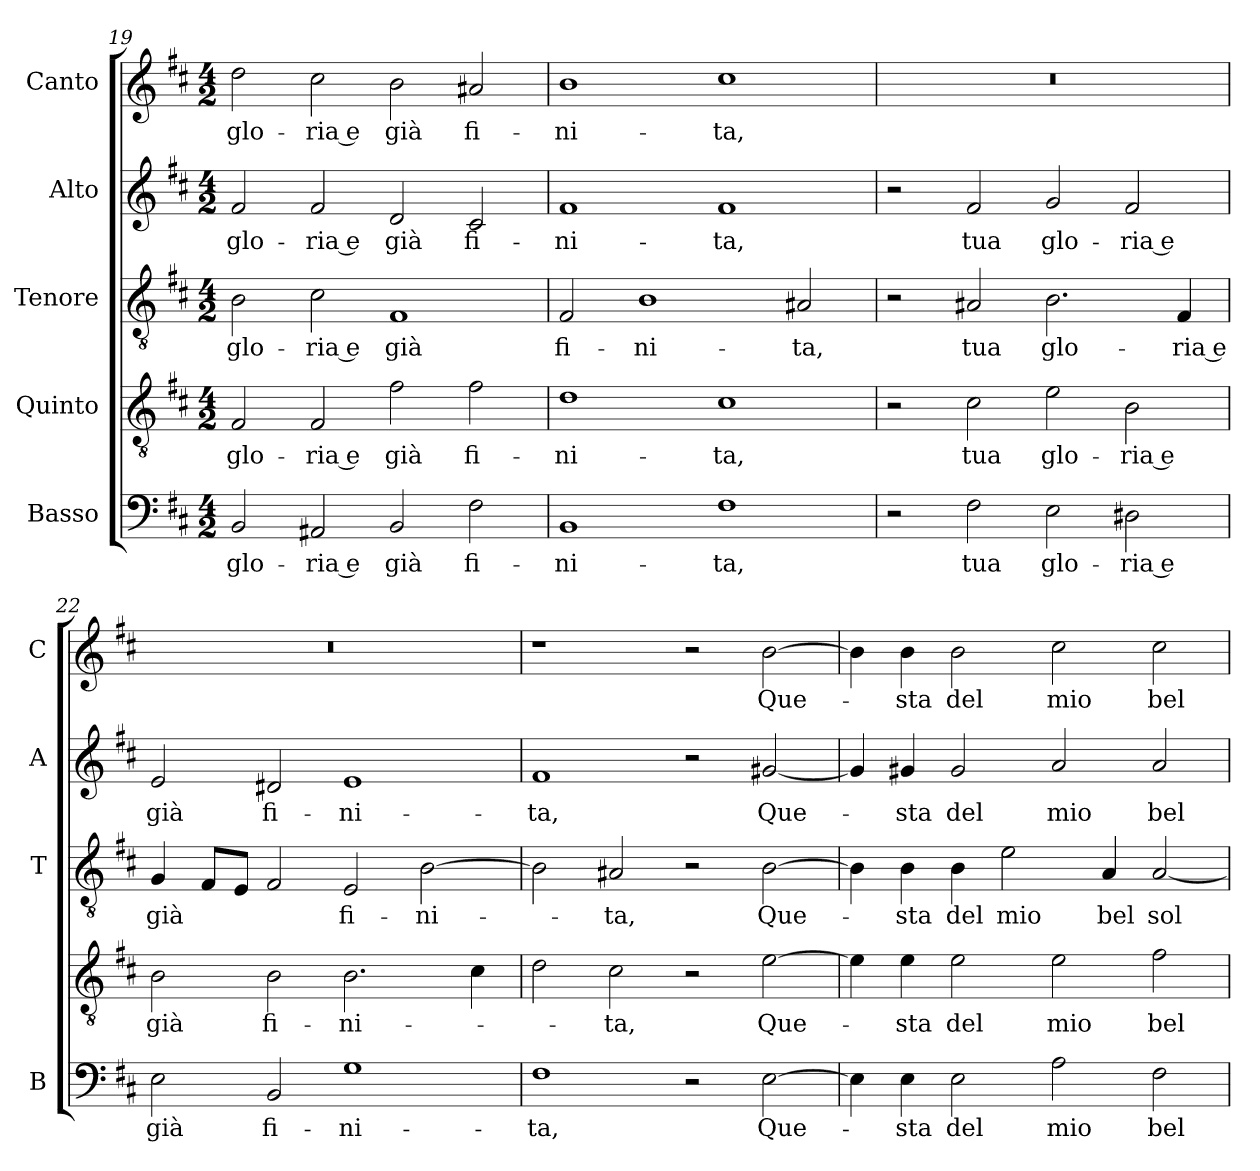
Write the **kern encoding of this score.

**kern	**text	**kern	**text	**kern	**text	**kern	**text	**kern	**text
*part5	*part5	*part4	*part4	*part3	*part3	*part2	*part2	*part1	*part1
*staff5	*staff5	*staff4	*staff4	*staff3	*staff3	*staff2	*staff2	*staff1	*staff1
*I"Basso	*	*I"Quinto	*	*I"Tenore	*	*I"Alto	*	*I"Canto	*
*I'B	*	*	*	*I'T	*	*I'A	*	*I'C	*
*clefF4	*	*clefGv2	*	*clefGv2	*	*clefG2	*	*clefG2	*
*k[f#c#]	*	*k[f#c#]	*	*k[f#c#]	*	*k[f#c#]	*	*k[f#c#]	*
*D:	*	*D:	*	*D:	*	*D:	*	*D:	*
*M4/2	*	*M4/2	*	*M4/2	*	*M4/2	*	*M4/2	*
=19	=19	=19	=19	=19	=19	=19	=19	=19	=19
!	!LO:LY:b	!	!	!	!	!	!	!	!
!	!	!	!LO:LY:b	!	!	!	!	!	!
!	!	!	!	!	!LO:LY:b	!	!	!	!
!	!	!	!	!	!	!	!LO:LY:b	!	!
!	!	!	!	!	!	!	!	!	!LO:LY:b
2BB/	glo-	2F#/	glo-	2B\	glo-	2f#/	glo-	2dd\	glo-
!	!LO:LY:b	!	!	!	!	!	!	!	!
!	!	!	!LO:LY:b	!	!	!	!	!	!
!	!	!	!	!	!LO:LY:b	!	!	!	!
!	!	!	!	!	!	!	!LO:LY:b	!	!
!	!	!	!	!	!	!	!	!	!LO:LY:b
2AA#X/	-ria e	2F#/	-ria e	2c#\	-ria e	2f#/	-ria e	2cc#\	-ria e
!	!LO:LY:b	!	!	!	!	!	!	!	!
!	!	!	!LO:LY:b	!	!	!	!	!	!
!	!	!	!	!	!LO:LY:b	!	!	!	!
!	!	!	!	!	!	!	!LO:LY:b	!	!
!	!	!	!	!	!	!	!	!	!LO:LY:b
2BB/	già	2f#\	già	1F#	già	2d/	già	2b\	già
!	!LO:LY:b	!	!	!	!	!	!	!	!
!	!	!	!LO:LY:b	!	!	!	!	!	!
!	!	!	!	!	!	!	!LO:LY:b	!	!
!	!	!	!	!	!	!	!	!	!LO:LY:b
2F#\	fi-	2f#\	fi-	.	.	2c#/	fi-	2a#X/	fi-
=20	=20	=20	=20	=20	=20	=20	=20	=20	=20
!	!LO:LY:b	!	!	!	!	!	!	!	!
!	!	!	!LO:LY:b	!	!	!	!	!	!
!	!	!	!	!	!LO:LY:b	!	!	!	!
!	!	!	!	!	!	!	!LO:LY:b	!	!
!	!	!	!	!	!	!	!	!	!LO:LY:b
1BB	-ni-	1d	-ni-	2F#/	fi-	1f#	-ni-	1b	-ni-
!	!	!	!	!	!LO:LY:b	!	!	!	!
.	.	.	.	1B	-ni-	.	.	.	.
!	!LO:LY:b	!	!	!	!	!	!	!	!
!	!	!	!LO:LY:b	!	!	!	!	!	!
!	!	!	!	!	!	!	!LO:LY:b	!	!
!	!	!	!	!	!	!	!	!	!LO:LY:b
1F#	-ta,	1c#	-ta,	.	.	1f#	-ta,	1cc#	-ta,
!	!	!	!	!	!LO:LY:b	!	!	!	!
.	.	.	.	2A#X/	-ta,	.	.	.	.
=21	=21	=21	=21	=21	=21	=21	=21	=21	=21
2r	.	2r	.	2r	.	2r	.	0r	.
!	!LO:LY:b	!	!	!	!	!	!	!	!
!	!	!	!LO:LY:b	!	!	!	!	!	!
!	!	!	!	!	!LO:LY:b	!	!	!	!
!	!	!	!	!	!	!	!LO:LY:b	!	!
2F#\	tua	2c#\	tua	2A#X/	tua	2f#/	tua	.	.
!	!LO:LY:b	!	!	!	!	!	!	!	!
!	!	!	!LO:LY:b	!	!	!	!	!	!
!	!	!	!	!	!LO:LY:b	!	!	!	!
!	!	!	!	!	!	!	!LO:LY:b	!	!
2E\	glo-	2e\	glo-	2.B\	glo-	2g/	glo-	.	.
!	!LO:LY:b	!	!	!	!	!	!	!	!
!	!	!	!LO:LY:b	!	!	!	!	!	!
!	!	!	!	!	!	!	!LO:LY:b	!	!
2D#X\	-ria e	2B\	-ria e	.	.	2f#/	-ria e	.	.
!	!	!	!	!	!LO:LY:b	!	!	!	!
.	.	.	.	4F#/	-ria e	.	.	.	.
=22	=22	=22	=22	=22	=22	=22	=22	=22	=22
!	!LO:LY:b	!	!	!	!	!	!	!	!
!	!	!	!LO:LY:b	!	!	!	!	!	!
!	!	!	!	!	!LO:LY:b	!	!	!	!
!	!	!	!	!	!	!	!LO:LY:b	!	!
2E\	già	2B\	già	4G/	già	2e/	già	0r	.
.	.	.	.	8F#/L	.	.	.	.	.
.	.	.	.	8E/J	.	.	.	.	.
!	!LO:LY:b	!	!	!	!	!	!	!	!
!	!	!	!LO:LY:b	!	!	!	!	!	!
!	!	!	!	!	!	!	!LO:LY:b	!	!
2BB/	fi-	2B\	fi-	2F#/	.	2d#X/	fi-	.	.
!	!LO:LY:b	!	!	!	!	!	!	!	!
!	!	!	!LO:LY:b	!	!	!	!	!	!
!	!	!	!	!	!LO:LY:b	!	!	!	!
!	!	!	!	!	!	!	!LO:LY:b	!	!
1G	-ni-	2.B\	-ni-	2E/	fi-	1e	-ni-	.	.
!	!	!	!	!	!LO:LY:b	!	!	!	!
.	.	.	.	[2B\	-ni-	.	.	.	.
.	.	4c#\	.	.	.	.	.	.	.
!!LO:PB:g=z
=23	=23	=23	=23	=23	=23	=23	=23	=23	=23
!	!LO:LY:b	!	!	!	!	!	!	!	!
!	!	!	!	!	!	!	!LO:LY:b	!	!
1F#	-ta,	2d\	.	2B\]	.	1f#	-ta,	1r	.
!	!	!	!LO:LY:b	!	!	!	!	!	!
!	!	!	!	!	!LO:LY:b	!	!	!	!
.	.	2c#\	-ta,	2A#X/	-ta,	.	.	.	.
2r	.	2r	.	2r	.	2r	.	2r	.
!	!LO:LY:b	!	!	!	!	!	!	!	!
!	!	!	!LO:LY:b	!	!	!	!	!	!
!	!	!	!	!	!LO:LY:b	!	!	!	!
!	!	!	!	!	!	!	!LO:LY:b	!	!
!	!	!	!	!	!	!	!	!	!LO:LY:b
[2E\	Que-	[2e\	Que-	[2B\	Que-	[2g#X/	Que-	[2b\	Que-
=24	=24	=24	=24	=24	=24	=24	=24	=24	=24
4E\]	.	4e\]	.	4B\]	.	4g#/]	.	4b\]	.
!	!LO:LY:b	!	!	!	!	!	!	!	!
!	!	!	!LO:LY:b	!	!	!	!	!	!
!	!	!	!	!	!LO:LY:b	!	!	!	!
!	!	!	!	!	!	!	!LO:LY:b	!	!
!	!	!	!	!	!	!	!	!	!LO:LY:b
4E\	-sta	4e\	-sta	4B\	-sta	4g#X/	-sta	4b\	-sta
!	!LO:LY:b	!	!	!	!	!	!	!	!
!	!	!	!LO:LY:b	!	!	!	!	!	!
!	!	!	!	!	!LO:LY:b	!	!	!	!
!	!	!	!	!	!	!	!LO:LY:b	!	!
!	!	!	!	!	!	!	!	!	!LO:LY:b
2E\	del	2e\	del	4B\	del	2g#/	del	2b\	del
!	!	!	!	!	!LO:LY:b	!	!	!	!
.	.	.	.	2e\	mio	.	.	.	.
!	!LO:LY:b	!	!	!	!	!	!	!	!
!	!	!	!LO:LY:b	!	!	!	!	!	!
!	!	!	!	!	!	!	!LO:LY:b	!	!
!	!	!	!	!	!	!	!	!	!LO:LY:b
2A\	mio	2e\	mio	.	.	2a/	mio	2cc#\	mio
!	!	!	!	!	!LO:LY:b	!	!	!	!
.	.	.	.	4A/	bel	.	.	.	.
!	!LO:LY:b	!	!	!	!	!	!	!	!
!	!	!	!LO:LY:b	!	!	!	!	!	!
!	!	!	!	!	!LO:LY:b	!	!	!	!
!	!	!	!	!	!	!	!LO:LY:b	!	!
!	!	!	!	!	!	!	!	!	!LO:LY:b
2F#\	bel	2f#\	bel	[2A/	sol	2a/	bel	2cc#\	bel
=	=	=	=	=	=	=	=	=	=
*-	*-	*-	*-	*-	*-	*-	*-	*-	*-
